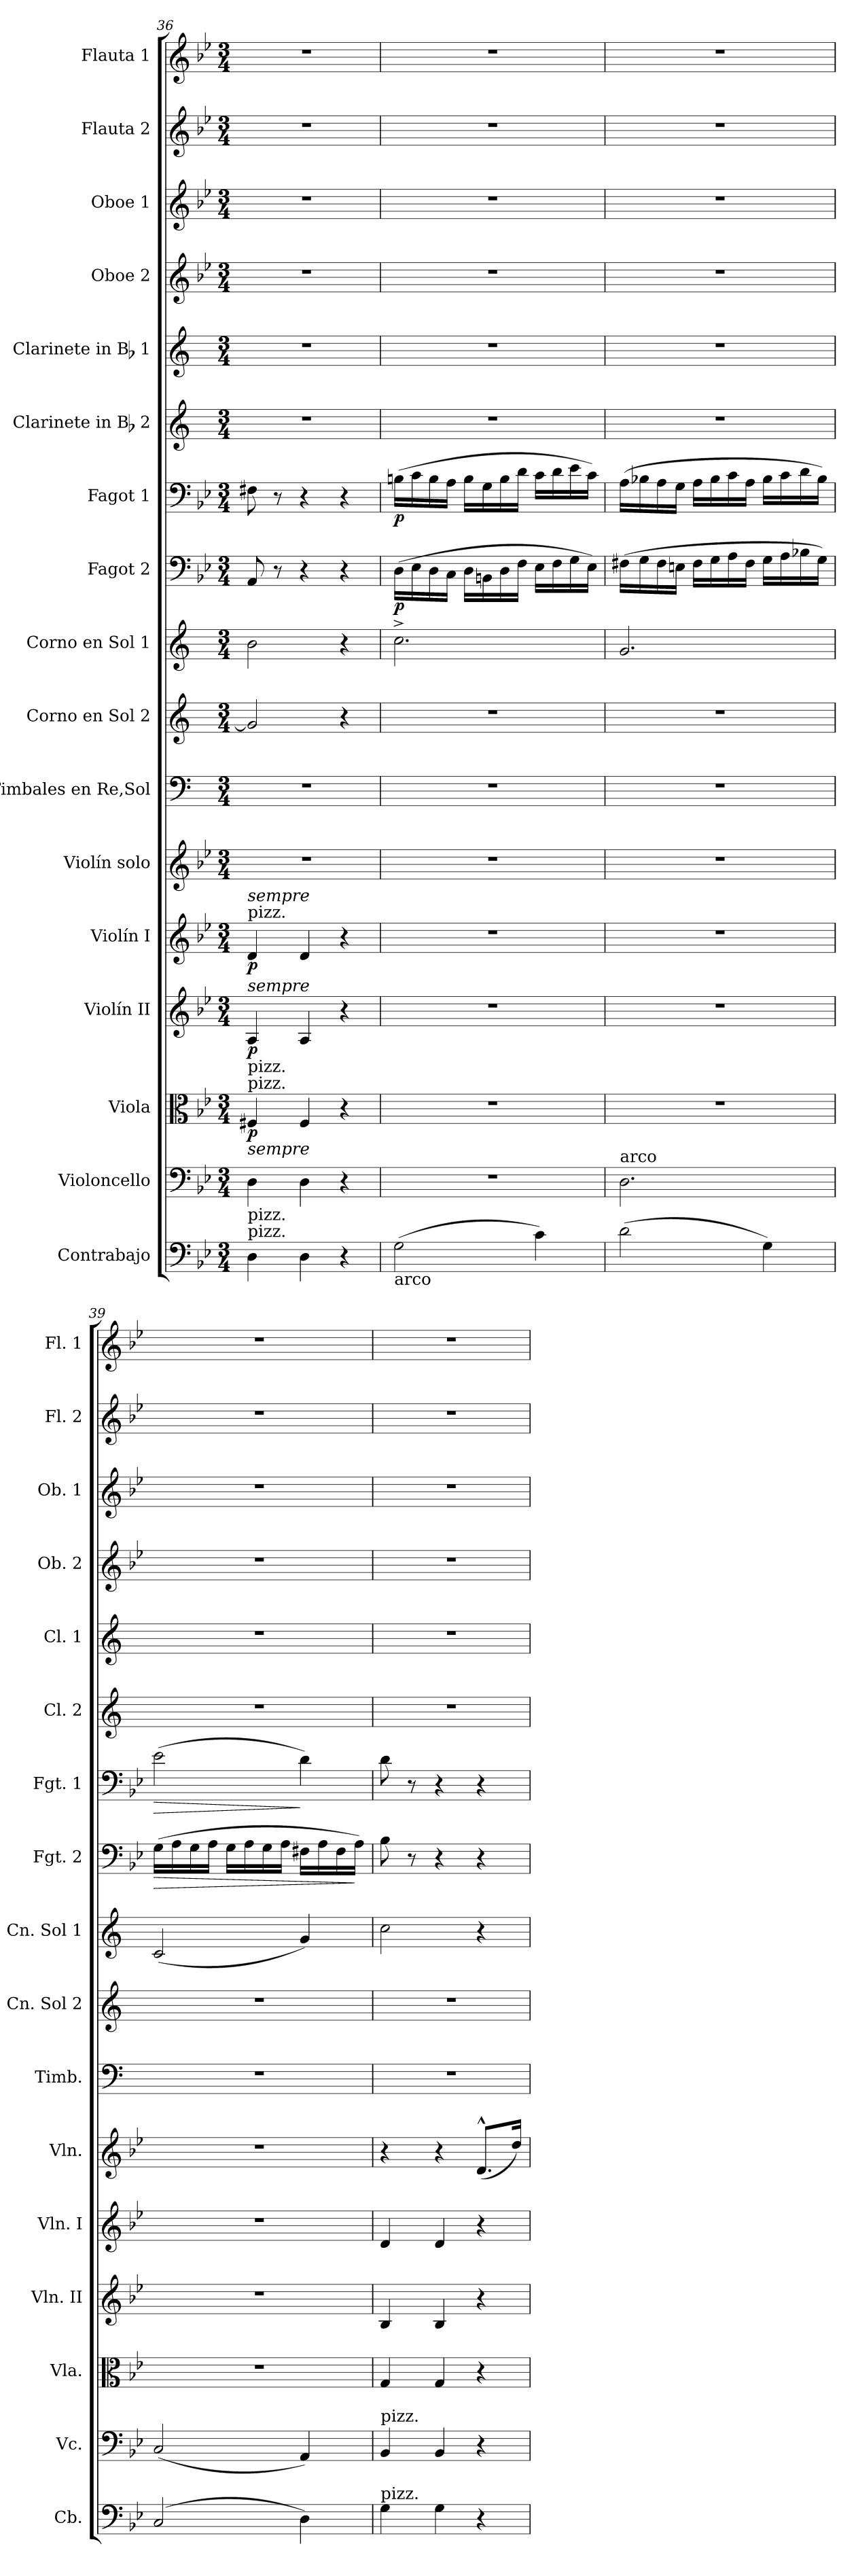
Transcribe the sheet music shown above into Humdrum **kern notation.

**kern	**kern	**kern	**dynam	**kern	**dynam	**kern	**dynam	**kern	**kern	**kern	**kern	**kern	**dynam	**kern	**dynam	**kern	**kern	**kern	**kern	**kern	**kern
*part17	*part16	*part15	*part15	*part14	*part14	*part13	*part13	*part12	*part11	*part10	*part9	*part8	*part8	*part7	*part7	*part6	*part5	*part4	*part3	*part2	*part1
*staff17	*staff16	*staff15	*staff15	*staff14	*staff14	*staff13	*staff13	*staff12	*staff11	*staff10	*staff9	*staff8	*staff8	*staff7	*staff7	*staff6	*staff5	*staff4	*staff3	*staff2	*staff1
*I"Contrabajo	*I"Violoncello	*I"Viola	*	*I"Violín II	*	*I"Violín I	*	*I"Violín solo	*I"Timbales en Re,Sol	*I"Corno en Sol 2	*I"Corno en Sol 1	*I"Fagot 2	*	*I"Fagot 1	*	*I"Clarinete in Bb 2	*I"Clarinete in Bb 1	*I"Oboe 2	*I"Oboe 1	*I"Flauta 2	*I"Flauta 1
*I'Cb.	*I'Vc.	*I'Vla.	*	*I'Vln. II	*	*I'Vln. I	*	*I'Vln.	*I'Timb.	*I'Cn. Sol 2	*I'Cn. Sol 1	*I'Fgt. 2	*	*I'Fgt. 1	*	*I'Cl. 2	*I'Cl. 1	*I'Ob. 2	*I'Ob. 1	*I'Fl. 2	*I'Fl. 1
*clefF4	*clefF4	*clefC3	*	*clefG2	*	*clefG2	*	*clefG2	*clefF4	*clefG2	*clefG2	*clefF4	*	*clefF4	*	*clefG2	*clefG2	*clefG2	*clefG2	*clefG2	*clefG2
*ITrd7c12	*	*	*	*	*	*	*	*	*	*ITrd3c5	*ITrd3c5	*	*	*	*	*ITrd1c2	*ITrd1c2	*	*	*	*
*k[b-e-]	*k[b-e-]	*k[b-e-]	*	*k[b-e-]	*	*k[b-e-]	*	*k[b-e-]	*k[]	*k[f#]	*k[f#]	*k[b-e-]	*	*k[b-e-]	*	*k[b-e-]	*k[b-e-]	*k[b-e-]	*k[b-e-]	*k[b-e-]	*k[b-e-]
*g:	*g:	*g:	*	*g:	*	*g:	*	*g:	*a:	*e:	*e:	*g:	*	*g:	*	*g:	*g:	*g:	*g:	*g:	*g:
*M3/4	*M3/4	*M3/4	*	*M3/4	*	*M3/4	*	*M3/4	*M3/4	*M3/4	*M3/4	*M3/4	*	*M3/4	*	*M3/4	*M3/4	*M3/4	*M3/4	*M3/4	*M3/4
=36	=36	=36	=36	=36	=36	=36	=36	=36	=36	=36	=36	=36	=36	=36	=36	=36	=36	=36	=36	=36	=36
!	!	!	!	!	!	!LO:TX:a:t=pizz.	!	!	!	!	!	!	!	!	!	!	!	!	!	!	!
!	!	!	!	!	!	!LO:TX:a:i:t=sempre	!	!	!	!	!	!	!	!	!	!	!	!	!	!	!
!	!	!	!	!LO:TX:b:t=pizz.	!	!	!	!	!	!	!	!	!	!	!	!	!	!	!	!	!
!	!	!	!	!LO:TX:i:t=sempre	!	!	!	!	!	!	!	!	!	!	!	!	!	!	!	!	!
!	!	!LO:TX:a:t=pizz.	!	!	!	!	!	!	!	!	!	!	!	!	!	!	!	!	!	!	!
!	!	!LO:TX:b:i:t=sempre	!	!	!	!	!	!	!	!	!	!	!	!	!	!	!	!	!	!	!
!	!LO:TX:b:t=pizz.	!	!	!	!	!	!	!	!	!	!	!	!	!	!	!	!	!	!	!	!
!LO:TX:a:t=pizz.	!	!	!	!	!	!	!	!	!	!	!	!	!	!	!	!	!	!	!	!	!
!	!	!	!	!	!	!	!	!LO:N:vis=1	!LO:N:vis=1	!	!	!	!	!	!	!LO:N:vis=1	!LO:N:vis=1	!LO:N:vis=1	!LO:N:vis=1	!LO:N:vis=1	!LO:N:vis=1
4DDi\	4Di\	4F#Xi/	p	4Ai/	p	4di/	p	2.r	2.r	2di/]	2f#i\	8AAi/	.	8F#Xi\	.	2.r	2.r	2.r	2.r	2.r	2.r
.	.	.	.	.	.	.	.	.	.	.	.	8r	.	8r	.	.	.	.	.	.	.
4DDi\	4Di\	4F#i/	.	4Ai/	.	4di/	.	.	.	.	.	4r	.	4r	.	.	.	.	.	.	.
4r	4r	4r	.	4r	.	4r	.	.	.	4r	4r	4r	.	4r	.	.	.	.	.	.	.
=37	=37	=37	=37	=37	=37	=37	=37	=37	=37	=37	=37	=37	=37	=37	=37	=37	=37	=37	=37	=37	=37
!LO:TX:b:t=arco	!	!	!	!	!	!	!	!	!	!	!	!	!	!	!	!	!	!	!	!	!
!	!LO:N:vis=1	!LO:N:vis=1	!	!LO:N:vis=1	!	!LO:N:vis=1	!	!LO:N:vis=1	!LO:N:vis=1	!LO:N:vis=1	!	!	!	!	!	!LO:N:vis=1	!LO:N:vis=1	!LO:N:vis=1	!LO:N:vis=1	!LO:N:vis=1	!LO:N:vis=1
(2GGi\	2.r	2.r	.	2.r	.	2.r	.	2.r	2.r	2.r	2.g^i\	(16Di\LL	p	(16Bni\LL	p	2.r	2.r	2.r	2.r	2.r	2.r
.	.	.	.	.	.	.	.	.	.	.	.	16E-i\	.	16ci\	.	.	.	.	.	.	.
.	.	.	.	.	.	.	.	.	.	.	.	16Di\	.	16Bi\	.	.	.	.	.	.	.
.	.	.	.	.	.	.	.	.	.	.	.	16Ci\JJ	.	16Ai\JJ	.	.	.	.	.	.	.
.	.	.	.	.	.	.	.	.	.	.	.	16Di\LL	.	16Bi\LL	.	.	.	.	.	.	.
.	.	.	.	.	.	.	.	.	.	.	.	16BBni\	.	16Gi\	.	.	.	.	.	.	.
.	.	.	.	.	.	.	.	.	.	.	.	16Di\	.	16Bi\	.	.	.	.	.	.	.
.	.	.	.	.	.	.	.	.	.	.	.	16Fi\JJ	.	16di\JJ	.	.	.	.	.	.	.
4Ci\)	.	.	.	.	.	.	.	.	.	.	.	16E-i\LL	.	16ci\LL	.	.	.	.	.	.	.
.	.	.	.	.	.	.	.	.	.	.	.	16Fi\	.	16di\	.	.	.	.	.	.	.
.	.	.	.	.	.	.	.	.	.	.	.	16Gi\	.	16e-i\	.	.	.	.	.	.	.
.	.	.	.	.	.	.	.	.	.	.	.	16E-i\JJ)	.	16ci\JJ)	.	.	.	.	.	.	.
!!LO:PB:g=z
=38	=38	=38	=38	=38	=38	=38	=38	=38	=38	=38	=38	=38	=38	=38	=38	=38	=38	=38	=38	=38	=38
!	!LO:TX:a:t=arco	!	!	!	!	!	!	!	!	!	!	!	!	!	!	!	!	!	!	!	!
!	!	!LO:N:vis=1	!	!LO:N:vis=1	!	!LO:N:vis=1	!	!LO:N:vis=1	!LO:N:vis=1	!LO:N:vis=1	!	!	!	!	!	!LO:N:vis=1	!LO:N:vis=1	!LO:N:vis=1	!LO:N:vis=1	!LO:N:vis=1	!LO:N:vis=1
(2Di\	2.Di\	2.r	.	2.r	.	2.r	.	2.r	2.r	2.r	2.di/	(16F#Xi\LL	.	(16Ai\LL	.	2.r	2.r	2.r	2.r	2.r	2.r
.	.	.	.	.	.	.	.	.	.	.	.	16Gi\	.	16B-Xi\	.	.	.	.	.	.	.
.	.	.	.	.	.	.	.	.	.	.	.	16F#i\	.	16Ai\	.	.	.	.	.	.	.
.	.	.	.	.	.	.	.	.	.	.	.	16Eni\JJ	.	16Gi\JJ	.	.	.	.	.	.	.
.	.	.	.	.	.	.	.	.	.	.	.	16F#i\LL	.	16Ai\LL	.	.	.	.	.	.	.
.	.	.	.	.	.	.	.	.	.	.	.	16Gi\	.	16B-i\	.	.	.	.	.	.	.
.	.	.	.	.	.	.	.	.	.	.	.	16Ai\	.	16ci\	.	.	.	.	.	.	.
.	.	.	.	.	.	.	.	.	.	.	.	16F#i\JJ	.	16Ai\JJ	.	.	.	.	.	.	.
4GGi\)	.	.	.	.	.	.	.	.	.	.	.	16Gi\LL	.	16B-i\LL	.	.	.	.	.	.	.
.	.	.	.	.	.	.	.	.	.	.	.	16Ai\	.	16ci\	.	.	.	.	.	.	.
.	.	.	.	.	.	.	.	.	.	.	.	16B-Xi\	.	16di\	.	.	.	.	.	.	.
.	.	.	.	.	.	.	.	.	.	.	.	16Gi\JJ)	.	16B-i\JJ)	.	.	.	.	.	.	.
=39	=39	=39	=39	=39	=39	=39	=39	=39	=39	=39	=39	=39	=39	=39	=39	=39	=39	=39	=39	=39	=39
!	!	!LO:N:vis=1	!	!LO:N:vis=1	!	!LO:N:vis=1	!	!LO:N:vis=1	!LO:N:vis=1	!LO:N:vis=1	!	!	!LO:HP:b	!	!LO:HP:b	!LO:N:vis=1	!LO:N:vis=1	!LO:N:vis=1	!LO:N:vis=1	!LO:N:vis=1	!LO:N:vis=1
(2CCi/	(2Ci/	2.r	.	2.r	.	2.r	.	2.r	2.r	2.r	(2Gi/	(16Gi\LL	>	(2e-i\	>	2.r	2.r	2.r	2.r	2.r	2.r
.	.	.	.	.	.	.	.	.	.	.	.	16Ai\	.	.	.	.	.	.	.	.	.
.	.	.	.	.	.	.	.	.	.	.	.	16Gi\	.	.	.	.	.	.	.	.	.
.	.	.	.	.	.	.	.	.	.	.	.	16Ai\JJ	.	.	.	.	.	.	.	.	.
.	.	.	.	.	.	.	.	.	.	.	.	16Gi\LL	.	.	.	.	.	.	.	.	.
.	.	.	.	.	.	.	.	.	.	.	.	16Ai\	.	.	.	.	.	.	.	.	.
.	.	.	.	.	.	.	.	.	.	.	.	16Gi\	.	.	.	.	.	.	.	.	.
.	.	.	.	.	.	.	.	.	.	.	.	16Ai\JJ	.	.	.	.	.	.	.	.	.
4DDi\)	4AAi/)	.	.	.	.	.	.	.	.	.	4di/)	16F#Xi\LL	.	4di\)	]	.	.	.	.	.	.
.	.	.	.	.	.	.	.	.	.	.	.	16Ai\	.	.	.	.	.	.	.	.	.
.	.	.	.	.	.	.	.	.	.	.	.	16F#i\	.	.	.	.	.	.	.	.	.
.	.	.	.	.	.	.	.	.	.	.	.	16Ai\JJ)	]	.	.	.	.	.	.	.	.
=40	=40	=40	=40	=40	=40	=40	=40	=40	=40	=40	=40	=40	=40	=40	=40	=40	=40	=40	=40	=40	=40
!	!LO:TX:a:t=pizz.	!	!	!	!	!	!	!	!	!	!	!	!	!	!	!	!	!	!	!	!
!LO:TX:a:t=pizz.	!	!	!	!	!	!	!	!	!	!	!	!	!	!	!	!	!	!	!	!	!
!	!	!	!	!	!	!	!	!	!LO:N:vis=1	!LO:N:vis=1	!	!	!	!	!	!LO:N:vis=1	!LO:N:vis=1	!LO:N:vis=1	!LO:N:vis=1	!LO:N:vis=1	!LO:N:vis=1
4GGi\	4BB-i/	4Gi/	.	4B-i/	.	4di/	.	4r	2.r	2.r	2gi\	8B-i\	.	8di\	.	2.r	2.r	2.r	2.r	2.r	2.r
.	.	.	.	.	.	.	.	.	.	.	.	8r	.	8r	.	.	.	.	.	.	.
4GGi\	4BB-i/	4Gi/	.	4B-i/	.	4di/	.	4r	.	.	.	4r	.	4r	.	.	.	.	.	.	.
4r	4r	4r	.	4r	.	4r	.	(8.d^^i/L	.	.	4r	4r	.	4r	.	.	.	.	.	.	.
.	.	.	.	.	.	.	.	16ddi/Jk)	.	.	.	.	.	.	.	.	.	.	.	.	.
=	=	=	=	=	=	=	=	=	=	=	=	=	=	=	=	=	=	=	=	=	=
*-	*-	*-	*-	*-	*-	*-	*-	*-	*-	*-	*-	*-	*-	*-	*-	*-	*-	*-	*-	*-	*-
